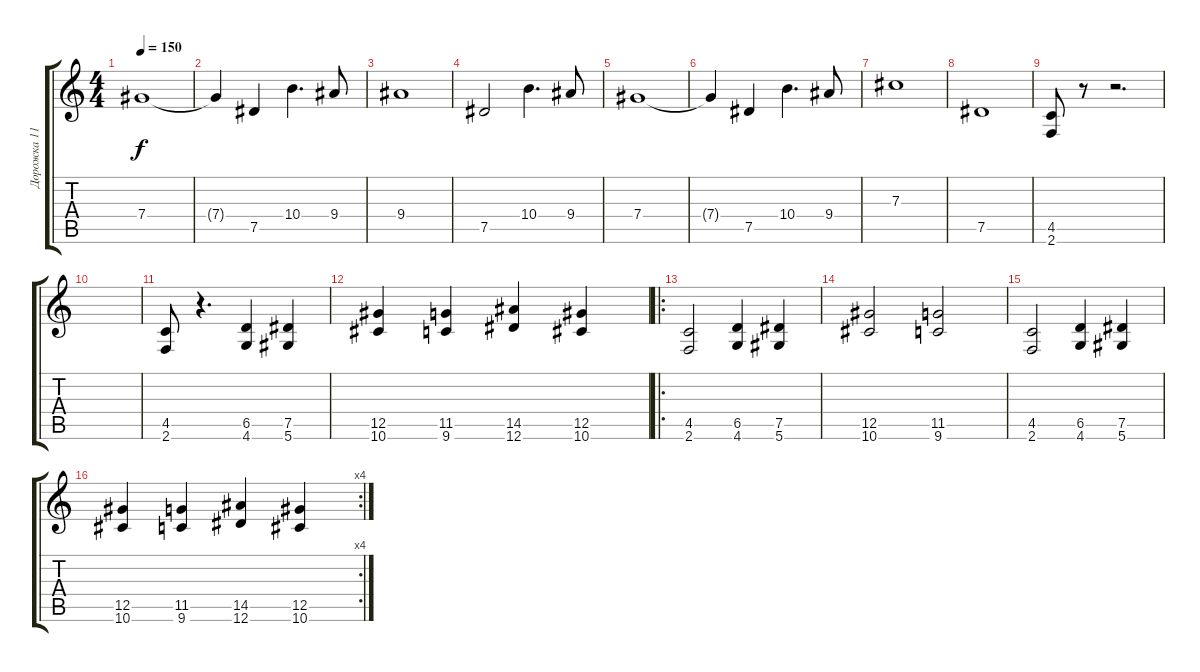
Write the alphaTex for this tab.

\track ("Дорожка 11" "Дорожка 11") {instrument distortionguitar}
\staff {score tabs}
\tuning (Eb4 Bb3 Gb3 Db3 Ab2 Eb2) {hide}
\ts (4 4)
\tempo 150
\clef g2
\ks c
7.4.1{dy f} |
7.4{t}.4 7.5.4 10.4.4{d} 9.4.8 |
9.4.1 |
7.5.2 10.4.4{d} 9.4.8 |
7.4.1 |
7.4{t}.4 7.5.4 10.4.4{d} 9.4.8 |
7.3.1 |
7.5.1 |
(4.5 2.6).8 r.8 r.2{d} |
|
(4.5 2.6).8 r.4{d} (6.5 4.6).4 (7.5 5.6).4 |
(12.5 10.6).4 (11.5 9.6).4 (14.5 12.6).4 (12.5 10.6).4 |
\ro
(4.5 2.6).2 (6.5 4.6).4 (7.5 5.6).4 |
(12.5 10.6).2 (11.5 9.6).2 |
(4.5 2.6).2 (6.5 4.6).4 (7.5 5.6).4 |
\rc 4
(12.5 10.6).4 (11.5 9.6).4 (14.5 12.6).4 (12.5 10.6).4
